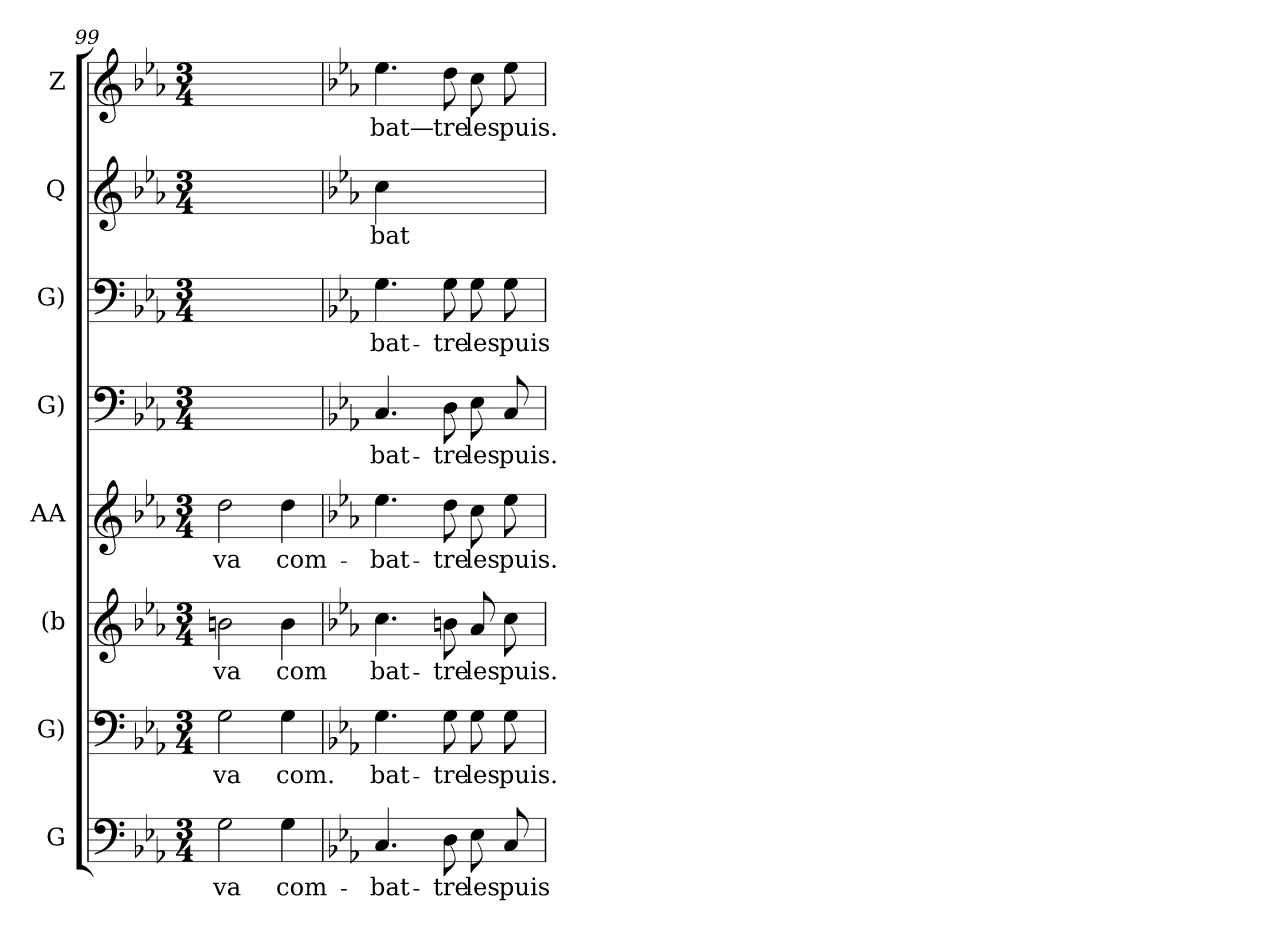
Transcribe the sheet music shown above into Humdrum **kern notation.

**kern	**text	**kern	**text	**kern	**text	**kern	**text	**kern	**text	**kern	**text	**kern	**text	**kern	**text
*part8	*part8	*part7	*part7	*part6	*part6	*part5	*part5	*part4	*part4	*part3	*part3	*part2	*part2	*part1	*part1
*staff8	*staff8	*staff7	*staff7	*staff6	*staff6	*staff5	*staff5	*staff4	*staff4	*staff3	*staff3	*staff2	*staff2	*staff1	*staff1
*I"G	*	*I"G)	*	*I"(b	*	*I"AA	*	*I"G)	*	*I"G)	*	*I"Q	*	*I"Z	*
*clefF4	*	*clefF4	*	*clefG2	*	*clefG2	*	*clefF4	*	*clefF4	*	*clefG2	*	*clefG2	*
*k[b-e-a-]	*	*k[b-e-a-]	*	*k[b-e-a-]	*	*k[b-e-a-]	*	*k[b-e-a-]	*	*k[b-e-a-]	*	*k[b-e-a-]	*	*k[b-e-a-]	*
*M3/4	*	*M3/4	*	*M3/4	*	*M3/4	*	*M3/4	*	*M3/4	*	*M3/4	*	*M3/4	*
=99	=99	=99	=99	=99	=99	=99	=99	=99	=99	=99	=99	=99	=99	=99	=99
2Gi\	va	2Gi\	va	2bni\	va	2ddi\	va	2.ryy	.	2.ryy	.	2.ryy	.	2.ryy	.
4Gi\	com-	4Gi\	com.	4bi\	com	4ddi\	com-	.	.	.	.	.	.	.	.
!!LO:LB:g=z
=100	=100	=100	=100	=100	=100	=100	=100	=100	=100	=100	=100	=100	=100	=100	=100
*k[b-e-a-]	*	*k[b-e-a-]	*	*k[b-e-a-]	*	*k[b-e-a-]	*	*k[b-e-a-]	*	*k[b-e-a-]	*	*k[b-e-a-]	*	*k[b-e-a-]	*
4.Ci/	bat-	4.Gi\	bat-	4.cci\	bat-	4.ee-i\	bat-	4.Ci/	bat-	4.Gi\	bat-	4cci\	bat-	4.ee-i\	bat—
.	.	.	.	.	.	.	.	.	.	.	.	2ryy	.	.	.
8Di\	tre	8Gi\	tre	8bni\	tre	8ddi\	tre	8Di\	tre	8Gi\	tre	.	.	8ddi\	tre
8E-i\	les	8Gi\	les	8a-i/	les	8cci\	les	8E-i\	les	8Gi\	les	.	.	8cci\	les
8Ci/	puis-	8Gi\	puis.	8cci\	puis.	8ee-i\	puis.	8Ci/	puis.	8Gi\	puis-	.	.	8ee-i\	puis.
=	=	=	=	=	=	=	=	=	=	=	=	=	=	=	=
*-	*-	*-	*-	*-	*-	*-	*-	*-	*-	*-	*-	*-	*-	*-	*-
